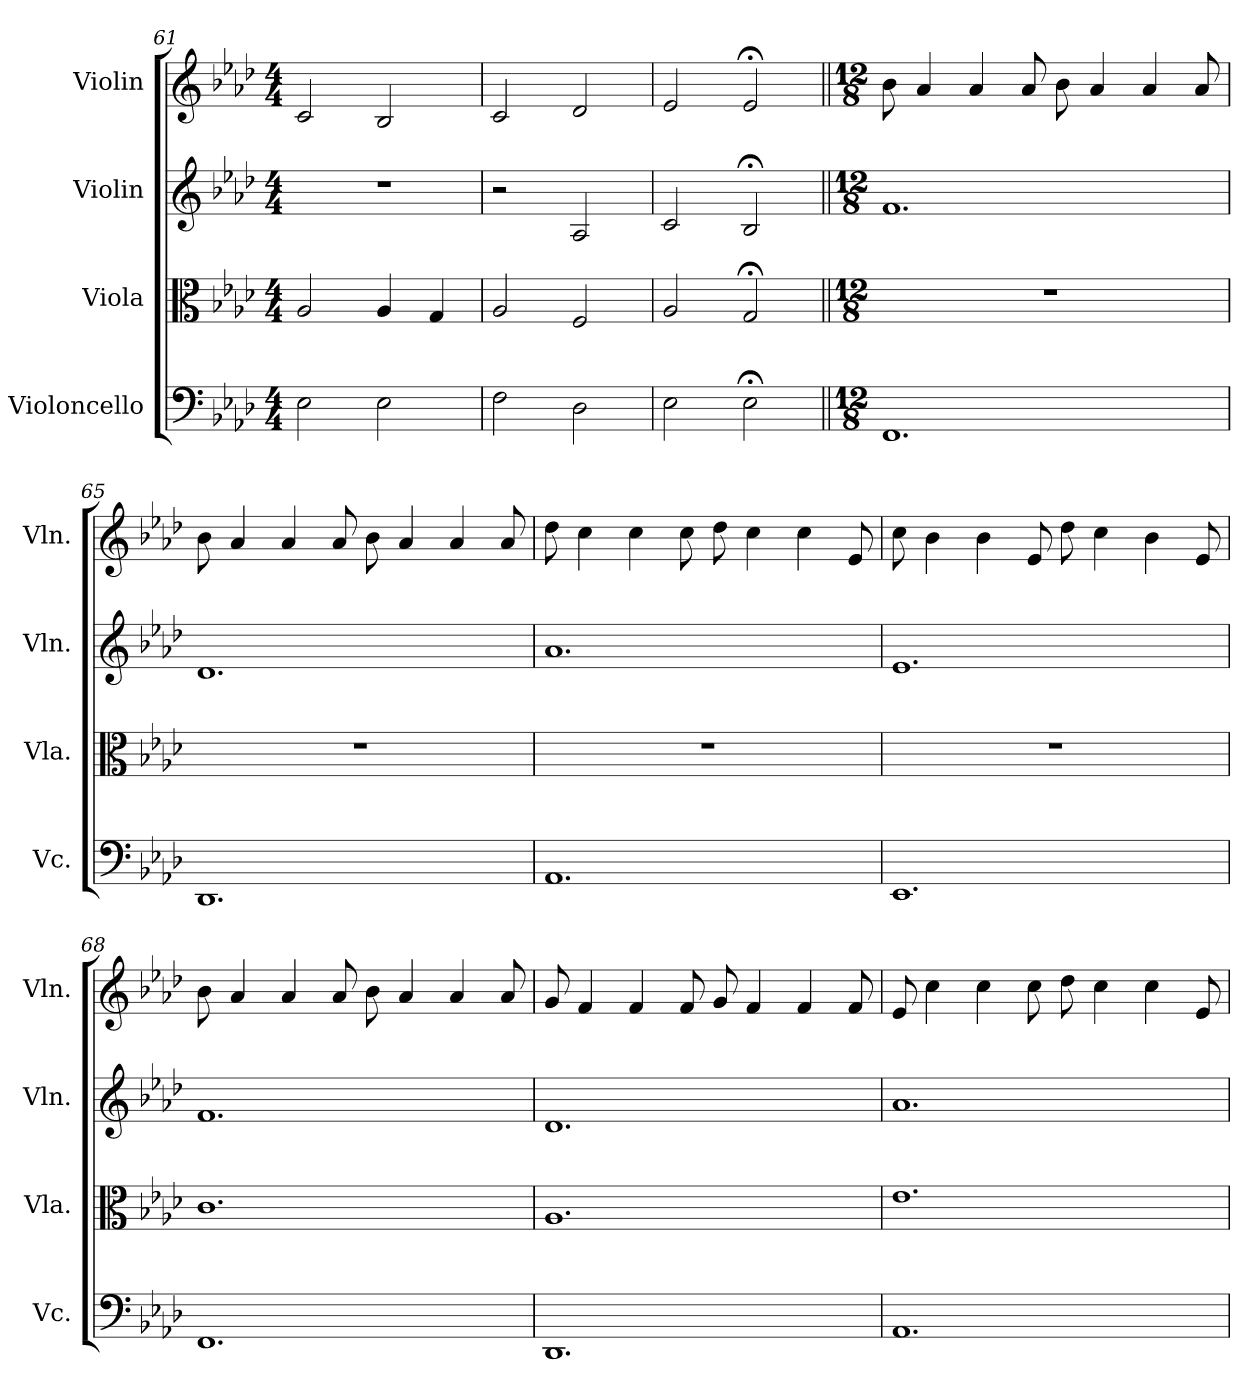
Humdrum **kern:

**kern	**kern	**kern	**kern
*part4	*part3	*part2	*part1
*staff4	*staff3	*staff2	*staff1
*I"Violoncello	*I"Viola	*I"Violin	*I"Violin
*I'Vc.	*I'Vla.	*I'Vln.	*I'Vln.
*clefF4	*clefC3	*clefG2	*clefG2
*k[b-e-a-d-]	*k[b-e-a-d-]	*k[b-e-a-d-]	*k[b-e-a-d-]
*M4/4	*M4/4	*M4/4	*M4/4
=61	=61	=61	=61
2E-\	2A-/	1r	2c/
2E-\	4A-/	.	2B-/
.	4G/	.	.
=62	=62	=62	=62
2F\	2A-/	2r	2c/
2D-\	2F/	2A-/	2d-/
!!LO:PB:g=z
=63	=63	=63	=63
2E-\	2A-/	2c/	2e-/
2E-;<\	2G;</	2B-;</	2e-;</
=64||	=64||	=64||	=64||
*M12/8	*M12/8	*M12/8	*M12/8
*	*	*	*MM120
1.FF	1.r	1.f	8b-\
.	.	.	4a-/
.	.	.	4a-/
.	.	.	8a-/
.	.	.	8b-\
.	.	.	4a-/
.	.	.	4a-/
.	.	.	8a-/
=65	=65	=65	=65
1.DD-	1.r	1.d-	8b-\
.	.	.	4a-/
.	.	.	4a-/
.	.	.	8a-/
.	.	.	8b-\
.	.	.	4a-/
.	.	.	4a-/
.	.	.	8a-/
=66	=66	=66	=66
1.AA-	1.r	1.a-	8dd-\
.	.	.	4cc\
.	.	.	4cc\
.	.	.	8cc\
.	.	.	8dd-\
.	.	.	4cc\
.	.	.	4cc\
.	.	.	8e-/
!!LO:LB:g=z
=67	=67	=67	=67
1.EE-	1.r	1.e-	8cc\
.	.	.	4b-\
.	.	.	4b-\
.	.	.	8e-/
.	.	.	8dd-\
.	.	.	4cc\
.	.	.	4b-\
.	.	.	8e-/
=68	=68	=68	=68
1.FF	1.c	1.f	8b-\
.	.	.	4a-/
.	.	.	4a-/
.	.	.	8a-/
.	.	.	8b-\
.	.	.	4a-/
.	.	.	4a-/
.	.	.	8a-/
=69	=69	=69	=69
1.DD-	1.A-	1.d-	8g/
.	.	.	4f/
.	.	.	4f/
.	.	.	8f/
.	.	.	8g/
.	.	.	4f/
.	.	.	4f/
.	.	.	8f/
=70	=70	=70	=70
1.AA-	1.e-	1.a-	8e-/
.	.	.	4cc\
.	.	.	4cc\
.	.	.	8cc\
.	.	.	8dd-\
.	.	.	4cc\
.	.	.	4cc\
.	.	.	8e-/
=	=	=	=
*-	*-	*-	*-
